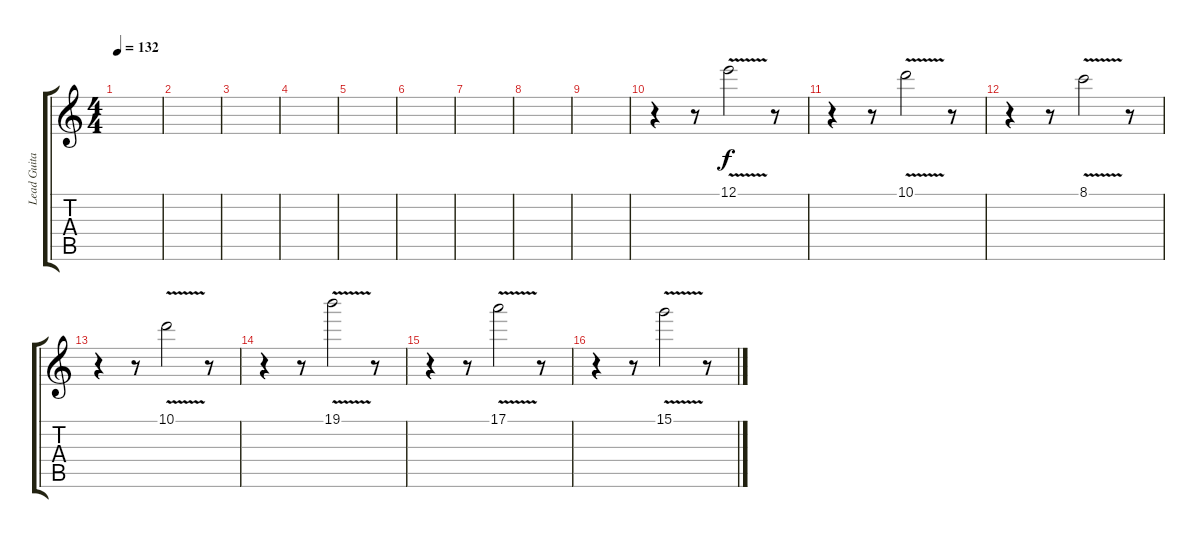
\track ("Lead Guitar(s)" "Lead Guita") {instrument overdrivenguitar}
\staff {score tabs}
\tuning (E4 B3 G3 D3 A2 E2) {hide}
\ts (4 4)
\tempo 132
\clef g2
\ks c
|
|
|
|
|
|
|
|
|
r.4 r.8 12.1{v}.2 r.8 |
r.4 r.8 10.1{v}.2 r.8 |
r.4 r.8 8.1{v}.2 r.8 |
r.4 r.8 10.1{v}.2 r.8 |
r.4 r.8 19.1{v}.2 r.8 |
r.4 r.8 17.1{v}.2 r.8 |
r.4 r.8 15.1{v}.2 r.8
